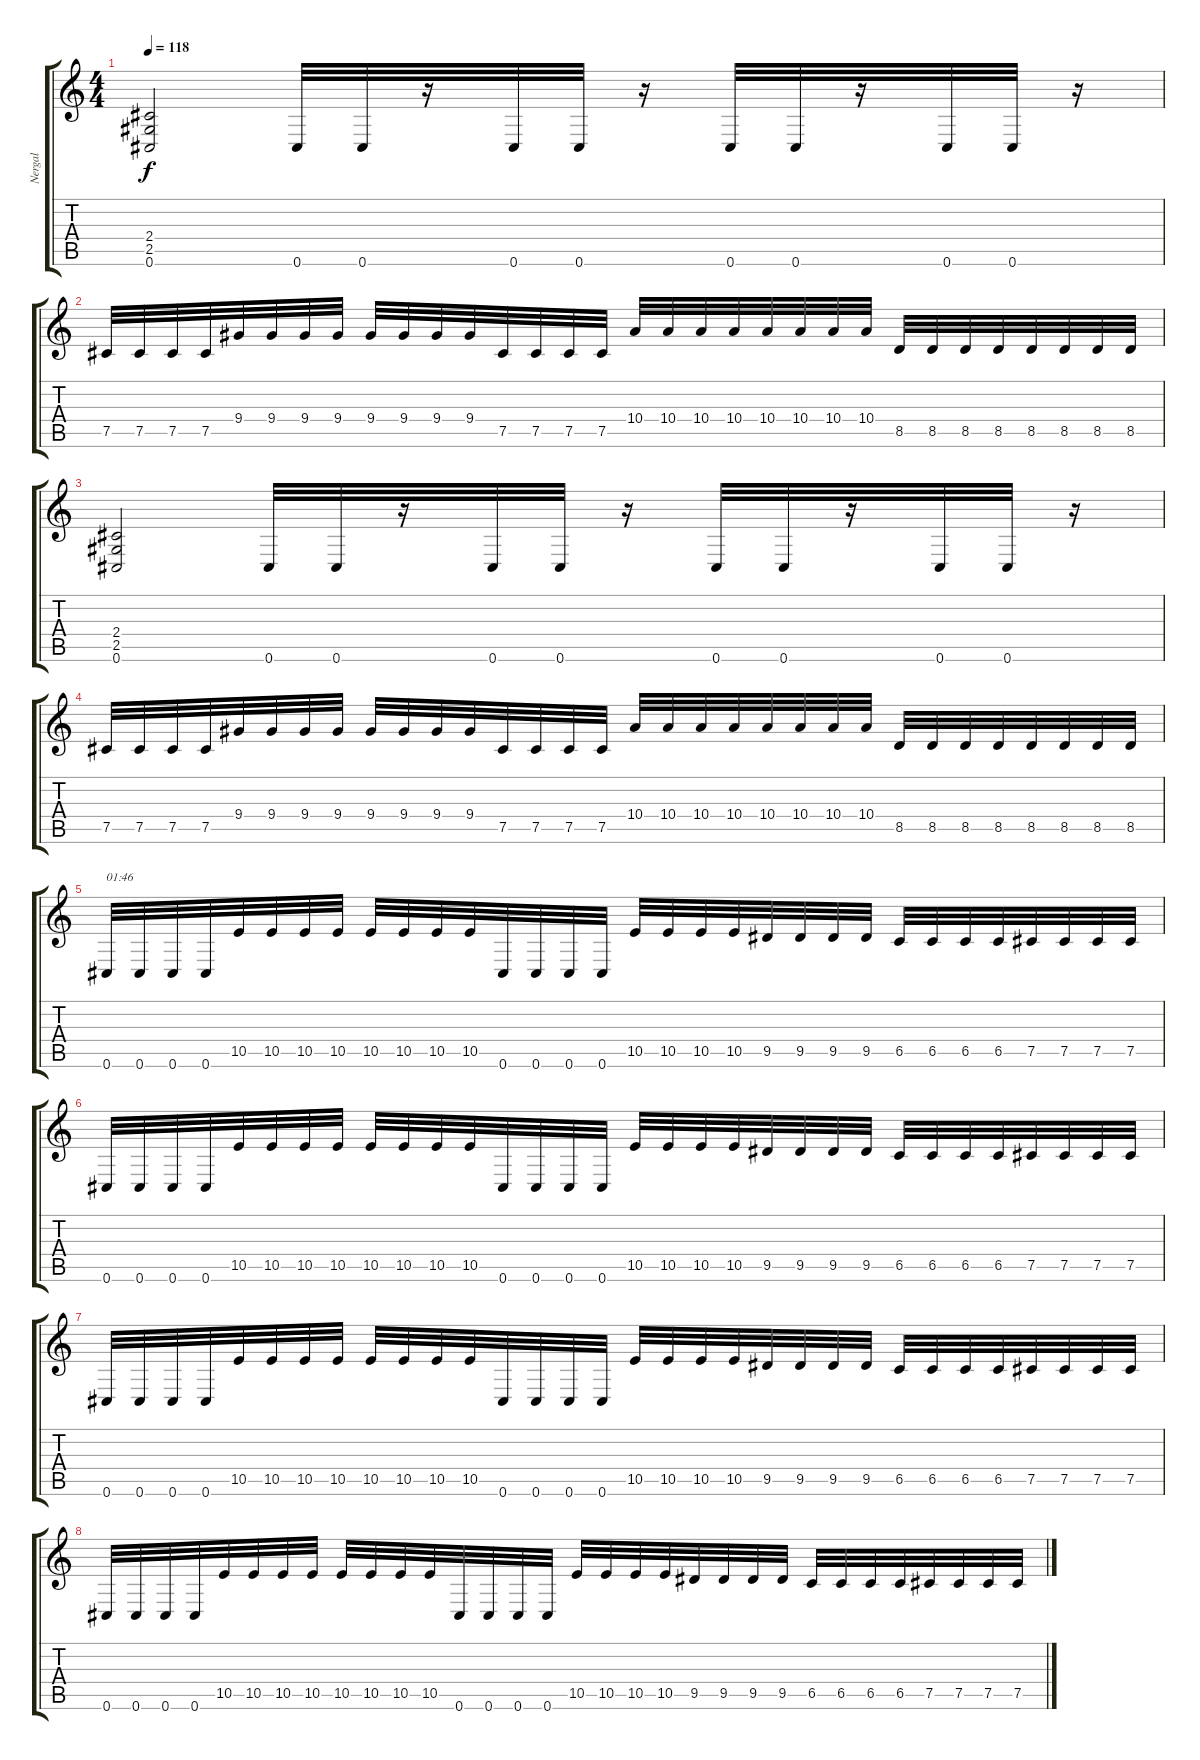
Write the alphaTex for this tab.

\track ("Nergal" "Nergal") {instrument distortionguitar}
\staff {score tabs}
\tuning (Db4 Ab3 E3 B2 Gb2 Db2) {hide}
\ts (4 4)
\tempo 118
\clef g2
\ks c
(2.4 2.5 0.6).2{dy f} 0.6.32 0.6.32 r.16 0.6.32 0.6.32 r.16 0.6.32 0.6.32 r.16 0.6.32 0.6.32 r.16 |
7.5.32 7.5.32 7.5.32 7.5.32 9.4.32 9.4.32 9.4.32 9.4.32 9.4.32 9.4.32 9.4.32 9.4.32 7.5.32 7.5.32 7.5.32 7.5.32 10.4.32 10.4.32 10.4.32 10.4.32 10.4.32 10.4.32 10.4.32 10.4.32 8.5.32 8.5.32 8.5.32 8.5.32 8.5.32 8.5.32 8.5.32 8.5.32 |
(2.4 2.5 0.6).2 0.6.32 0.6.32 r.16 0.6.32 0.6.32 r.16 0.6.32 0.6.32 r.16 0.6.32 0.6.32 r.16 |
7.5.32 7.5.32 7.5.32 7.5.32 9.4.32 9.4.32 9.4.32 9.4.32 9.4.32 9.4.32 9.4.32 9.4.32 7.5.32 7.5.32 7.5.32 7.5.32 10.4.32 10.4.32 10.4.32 10.4.32 10.4.32 10.4.32 10.4.32 10.4.32 8.5.32 8.5.32 8.5.32 8.5.32 8.5.32 8.5.32 8.5.32 8.5.32 |
0.6.32{txt "01:46"} 0.6.32 0.6.32 0.6.32 10.5.32 10.5.32 10.5.32 10.5.32 10.5.32 10.5.32 10.5.32 10.5.32 0.6.32 0.6.32 0.6.32 0.6.32 10.5.32 10.5.32 10.5.32 10.5.32 9.5.32 9.5.32 9.5.32 9.5.32 6.5.32 6.5.32 6.5.32 6.5.32 7.5.32 7.5.32 7.5.32 7.5.32 |
0.6.32 0.6.32 0.6.32 0.6.32 10.5.32 10.5.32 10.5.32 10.5.32 10.5.32 10.5.32 10.5.32 10.5.32 0.6.32 0.6.32 0.6.32 0.6.32 10.5.32 10.5.32 10.5.32 10.5.32 9.5.32 9.5.32 9.5.32 9.5.32 6.5.32 6.5.32 6.5.32 6.5.32 7.5.32 7.5.32 7.5.32 7.5.32 |
0.6.32 0.6.32 0.6.32 0.6.32 10.5.32 10.5.32 10.5.32 10.5.32 10.5.32 10.5.32 10.5.32 10.5.32 0.6.32 0.6.32 0.6.32 0.6.32 10.5.32 10.5.32 10.5.32 10.5.32 9.5.32 9.5.32 9.5.32 9.5.32 6.5.32 6.5.32 6.5.32 6.5.32 7.5.32 7.5.32 7.5.32 7.5.32 |
0.6.32 0.6.32 0.6.32 0.6.32 10.5.32 10.5.32 10.5.32 10.5.32 10.5.32 10.5.32 10.5.32 10.5.32 0.6.32 0.6.32 0.6.32 0.6.32 10.5.32 10.5.32 10.5.32 10.5.32 9.5.32 9.5.32 9.5.32 9.5.32 6.5.32 6.5.32 6.5.32 6.5.32 7.5.32 7.5.32 7.5.32 7.5.32
